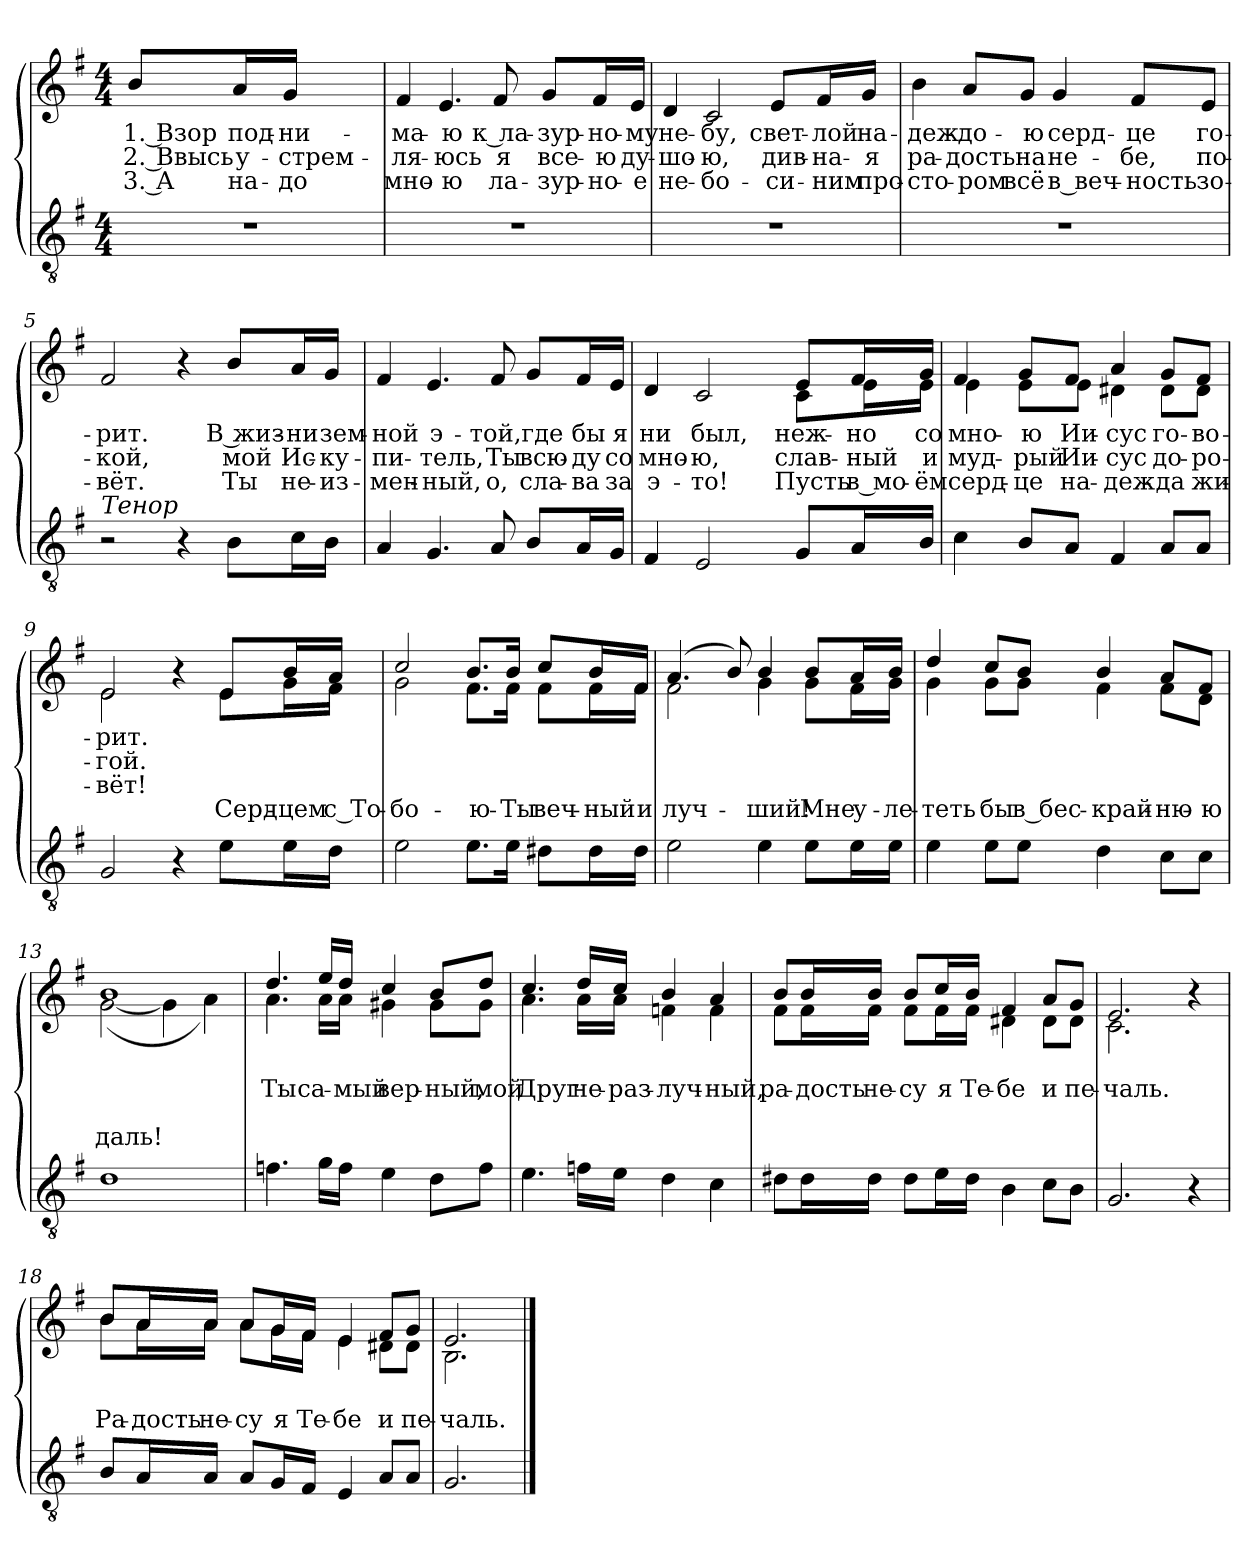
**kern	**kern	**text	**text	**text	**text
*part2	*part1	*part1	*part1	*part1	*part1
*staff2	*staff1	*staff1	*staff1	*staff1	*staff1
*clefGv2	*clefG2	*	*	*	*
*k[f#]	*k[f#]	*	*	*	*
*e:	*e:	*	*	*	*
*M4/4	*M4/4	*	*	*	*
=1	=1	=1	=1	=1	=1
!	!	!LO:LY:b	!LO:LY:b	!LO:LY:b	!
1r	8b/L	1. Взор	2. Ввысь	3. А	.
!	!	!LO:LY:b	!LO:LY:b	!LO:LY:b	!
.	16a/L	под-	у-	на-	.
!	!	!LO:LY:b	!LO:LY:b	!LO:LY:b	!
.	16g/JJ	-ни-	-стрем-	-до	.
.	2.ryy	.	.	.	.
=2	=2	=2	=2	=2	=2
!	!	!LO:LY:b	!LO:LY:b	!LO:LY:b	!
1r	4f#/	-ма-	-ля-	мно-	.
!	!	!LO:LY:b	!LO:LY:b	!LO:LY:b	!
.	4.e/	-ю	-юсь	-ю	.
!	!	!LO:LY:b	!LO:LY:b	!LO:LY:b	!
.	8f#/	к ла-	я	ла-	.
!	!	!LO:LY:b	!LO:LY:b	!LO:LY:b	!
.	8g/L	-зур-	все-	-зур-	.
!	!	!LO:LY:b	!LO:LY:b	!LO:LY:b	!
.	16f#/L	-но-	-ю	-но-	.
!	!	!LO:LY:b	!LO:LY:b	!LO:LY:b	!
.	16e/JJ	-му	ду-	-е	.
=3	=3	=3	=3	=3	=3
!	!	!LO:LY:b	!LO:LY:b	!LO:LY:b	!
1r	4d/	не-	-шо-	не-	.
!	!	!LO:LY:b	!LO:LY:b	!LO:LY:b	!
.	2c/	-бу,	-ю,	-бо-	.
!	!	!LO:LY:b	!LO:LY:b	!LO:LY:b	!
.	8e/L	свет-	див-	-си-	.
!	!	!LO:LY:b	!LO:LY:b	!LO:LY:b	!
.	16f#/L	-лой	-на-	-ним	.
!	!	!LO:LY:b	!LO:LY:b	!LO:LY:b	!
.	16g/JJ	на-	-я	про-	.
!!LO:LB:g=z
=4	=4	=4	=4	=4	=4
!	!	!LO:LY:b	!LO:LY:b	!LO:LY:b	!
1r	4b\	-деж-	ра-	-сто-	.
!	!	!LO:LY:b	!LO:LY:b	!LO:LY:b	!
.	8a/L	-до-	-дость	-ром	.
!	!	!LO:LY:b	!LO:LY:b	!LO:LY:b	!
.	8g/J	-ю	на	всё	.
!	!	!LO:LY:b	!LO:LY:b	!LO:LY:b	!
.	4g/	серд-	не-	в веч-	.
!	!	!LO:LY:b	!LO:LY:b	!LO:LY:b	!
.	8f#/L	-це	-бе,	-ность	.
!	!	!LO:LY:b	!LO:LY:b	!LO:LY:b	!
.	8e/J	го-	по-	зо-	.
=5	=5	=5	=5	=5	=5
!LO:TX:a:i:t=Тенор	!	!	!	!	!
!	!	!LO:LY:b	!LO:LY:b	!LO:LY:b	!
2r	2f#/	-рит.	-кой,	-вёт.	.
4r	4r	.	.	.	.
!	!	!LO:LY:b	!LO:LY:b	!LO:LY:b	!
8B\L	8b/L	В жиз-	мой	Ты	.
!	!	!LO:LY:b	!LO:LY:b	!LO:LY:b	!
16c\L	16a/L	-ни	Ис-	не-	.
!	!	!LO:LY:b	!LO:LY:b	!LO:LY:b	!
16B\JJ	16g/JJ	зем-	-ку-	-из-	.
=6	=6	=6	=6	=6	=6
!	!	!LO:LY:b	!LO:LY:b	!LO:LY:b	!
4A/	4f#/	-ной	-пи-	-мен-	.
!	!	!LO:LY:b	!LO:LY:b	!LO:LY:b	!
4.G/	4.e/	э-	-тель,	-ный,	.
!	!	!LO:LY:b	!LO:LY:b	!LO:LY:b	!
8A/	8f#/	-той,	Ты	о,	.
!	!	!LO:LY:b	!LO:LY:b	!LO:LY:b	!
8B/L	8g/L	где	всю-	сла-	.
!	!	!LO:LY:b	!LO:LY:b	!LO:LY:b	!
16A/L	16f#/L	бы	-ду	-ва	.
!	!	!LO:LY:b	!LO:LY:b	!LO:LY:b	!
16G/JJ	16e/JJ	я	со	за	.
!!LO:LB:g=z
=7	=7	=7	=7	=7	=7
!	!	!LO:LY:b	!LO:LY:b	!LO:LY:b	!
*	*^	*	*	*	*
4F#/	4d/	2ryy	ни	мно-	э-	.
!	!	!	!LO:LY:b	!LO:LY:b	!LO:LY:b	!
2E/	2c/	.	был,	-ю,	-то!	.
.	.	4ryy	.	.	.	.
!	!	!	!LO:LY:b	!LO:LY:b	!LO:LY:b	!
8G/L	8e/L	8c\L	неж-	слав-	Пусть	.
!	!	!	!LO:LY:b	!LO:LY:b	!LO:LY:b	!
16A/L	16f#/L	16e\L	-но	-ный	в мо-	.
!	!	!	!LO:LY:b	!LO:LY:b	!LO:LY:b	!
16B/JJ	16g/JJ	16e\JJ	со	и	-ём	.
=8	=8	=8	=8	=8	=8	=8
!	!	!	!LO:LY:b	!LO:LY:b	!LO:LY:b	!
4c\	4f#/	4e\	мно-	муд-	серд-	.
!	!	!	!LO:LY:b	!LO:LY:b	!LO:LY:b	!
8B/L	8g/L	8e\L	-ю	-рый	-це	.
!	!	!	!LO:LY:b	!LO:LY:b	!LO:LY:b	!
8A/J	8f#/J	8e\J	Ии-	Ии-	на-	.
!	!	!	!LO:LY:b	!LO:LY:b	!LO:LY:b	!
4F#/	4a/	4d#X\	-сус	-сус	-деж-	.
!	!	!	!LO:LY:b	!LO:LY:b	!LO:LY:b	!
8A/L	8g/L	8d#\L	го-	до-	-да	.
!	!	!	!LO:LY:b	!LO:LY:b	!LO:LY:b	!
8A/J	8f#/J	8d#\J	-во-	-ро-	жи-	.
=9	=9	=9	=9	=9	=9	=9
!	!	!	!LO:LY:b	!LO:LY:b	!LO:LY:b	!
2G/	2e/	2e\	-рит.	-гой.	-вёт!	.
4r	4r	4ryy	.	.	.	.
!	!	!	!	!	!	!LO:LY:b
8e\L	8e/L	8e\L	.	.	.	Серд-
!	!	!	!	!	!	!LO:LY:b
16e\L	16b/L	16g\L	.	.	.	-цем
!	!	!	!	!	!	!LO:LY:b
16d\JJ	16a/JJ	16f#\JJ	.	.	.	с То-
!!LO:LB:g=z	!!
=10	=10	=10	=10	=10	=10	=10
!	!	!	!	!	!	!LO:LY:b
2e\	2cc/	2g\	.	.	.	-бо-
!	!	!	!	!	!	!LO:LY:b
8.e\L	8.b/L	8.f#\L	.	.	.	-ю-
!	!	!	!	!	!	!LO:LY:b
16e\Jk	16b/Jk	16f#\Jk	.	.	.	-Ты
!	!	!	!	!	!	!LO:LY:b
8d#X\L	8cc/L	8f#\L	.	.	.	веч-
!	!	!	!	!	!	!LO:LY:b
16d#\L	16b/L	16f#\L	.	.	.	-ный
!	!	!	!	!	!	!LO:LY:b
16d#\JJ	16f#/JJ	16f#\JJ	.	.	.	и
=11	=11	=11	=11	=11	=11	=11
!	!	!	!	!	!	!LO:LY:b
2e\	(>4.a/	2f#\	.	.	.	луч-
.	8b/)	.	.	.	.	.
!	!	!	!	!	!	!LO:LY:b
4e\	4b/	4g\	.	.	.	-ший!
!	!	!	!	!	!	!LO:LY:b
8e\L	8b/L	8g\L	.	.	.	Мне
!	!	!	!	!	!	!LO:LY:b
16e\L	16a/L	16f#\L	.	.	.	у-
!	!	!	!	!	!	!LO:LY:b
16e\JJ	16b/JJ	16g\JJ	.	.	.	-ле-
=12	=12	=12	=12	=12	=12	=12
!	!	!	!	!	!	!LO:LY:b
4e\	4dd/	4g\	.	.	.	-теть
!	!	!	!	!	!	!LO:LY:b
8e\L	8cc/L	8g\L	.	.	.	бы
!	!	!	!	!	!	!LO:LY:b
8e\J	8b/J	8g\J	.	.	.	в бес-
!	!	!	!	!	!	!LO:LY:b
4d\	4b/	4f#\	.	.	.	-край-
!	!	!	!	!	!	!LO:LY:b
8c\L	8a/L	8f#\L	.	.	.	-ню-
!	!	!	!	!	!	!LO:LY:b
8c\J	8f#/J	8d\J	.	.	.	-ю
!!LO:PB:g=z	!!
=13	=13	=13	=13	=13	=13	=13
!	!	!	!	!	!	!LO:LY:b
1d	1b	(<[<2g\	.	.	.	даль!
.	.	4g\]	.	.	.	.
.	.	4a\)	.	.	.	.
=14	=14	=14	=14	=14	=14	=14
!	!	!	!	!LO:LY:b	!	!
4.fn\	4.dd/	4.a\	.	Ты	.	.
!	!	!	!	!LO:LY:b	!	!
16g\LL	16ee/LL	16a\LL	.	са-	.	.
!	!	!	!	!LO:LY:b	!	!
16f\JJ	16dd/JJ	16a\JJ	.	-мый	.	.
!	!	!	!	!LO:LY:b	!	!
4e\	4cc/	4g#X\	.	вер-	.	.
!	!	!	!	!LO:LY:b	!	!
8d\L	8b/L	8g#\L	.	-ный,	.	.
!	!	!	!	!LO:LY:b	!	!
8f\J	8dd/J	8g#\J	.	мой	.	.
=15	=15	=15	=15	=15	=15	=15
!	!	!	!	!LO:LY:b	!	!
4.e\	4.cc/	4.a\	.	Друг	.	.
!	!	!	!	!LO:LY:b	!	!
16fn\LL	16dd/LL	16a\LL	.	не-	.	.
!	!	!	!	!LO:LY:b	!	!
16e\JJ	16cc/JJ	16a\JJ	.	-раз-	.	.
!	!	!	!	!LO:LY:b	!	!
4d\	4b/	4fn\	.	-луч-	.	.
!	!	!	!	!LO:LY:b	!	!
4c\	4a/	4f\	.	-ный,	.	.
!!LO:LB:g=z	!!
=16	=16	=16	=16	=16	=16	=16
!	!	!	!	!LO:LY:b	!	!
8d#X\L	8b/L	8f#\L	.	ра-	.	.
!	!	!	!	!LO:LY:b	!	!
16d#\L	16b/L	16f#\L	.	-дость	.	.
!	!	!	!	!LO:LY:b	!	!
16d#\JJ	16b/JJ	16f#\JJ	.	не-	.	.
!	!	!	!	!LO:LY:b	!	!
8d#\L	8b/L	8f#\L	.	-су	.	.
!	!	!	!	!LO:LY:b	!	!
16e\L	16cc/L	16f#\L	.	я	.	.
!	!	!	!	!LO:LY:b	!	!
16d#\JJ	16b/JJ	16f#\JJ	.	Те-	.	.
!	!	!	!	!LO:LY:b	!	!
4B\	4f#/	4d#X\	.	-бе	.	.
!	!	!	!	!LO:LY:b	!	!
8c\L	8a/L	8d#\L	.	и	.	.
!	!	!	!	!LO:LY:b	!	!
8B\J	8g/J	8d#\J	.	пе-	.	.
=17	=17	=17	=17	=17	=17	=17
!	!	!	!	!LO:LY:b	!	!
2.G/	2.e/	2.c\	.	-чаль.	.	.
4r	4r	4ryy	.	.	.	.
=18	=18	=18	=18	=18	=18	=18
!	!	!	!	!LO:LY:b	!	!
8B/L	8b/L	8b\L	.	Ра-	.	.
!	!	!	!	!LO:LY:b	!	!
16A/L	16a/L	16a\L	.	-дость	.	.
!	!	!	!	!LO:LY:b	!	!
16A/JJ	16a/JJ	16a\JJ	.	не-	.	.
!	!	!	!	!LO:LY:b	!	!
8A/L	8a/L	8a\L	.	-су	.	.
!	!	!	!	!LO:LY:b	!	!
16G/L	16g/L	16g\L	.	я	.	.
!	!	!	!	!LO:LY:b	!	!
16F#/JJ	16f#/JJ	16f#\JJ	.	Те-	.	.
!	!	!	!	!LO:LY:b	!	!
4E/	4e/	4e\	.	-бе	.	.
!	!	!	!	!LO:LY:b	!	!
8A/L	8f#/L	8d#X\L	.	и	.	.
!	!	!	!	!LO:LY:b	!	!
8A/J	8g/J	8d#\J	.	пе-	.	.
=19	=19	=19	=19	=19	=19	=19
!	!	!	!	!LO:LY:b	!	!
2.G/	2.e/	2.B\	.	-чаль.	.	.
*	*v	*v	*	*	*	*
==	==	==	==	==	==
*-	*-	*-	*-	*-	*-
